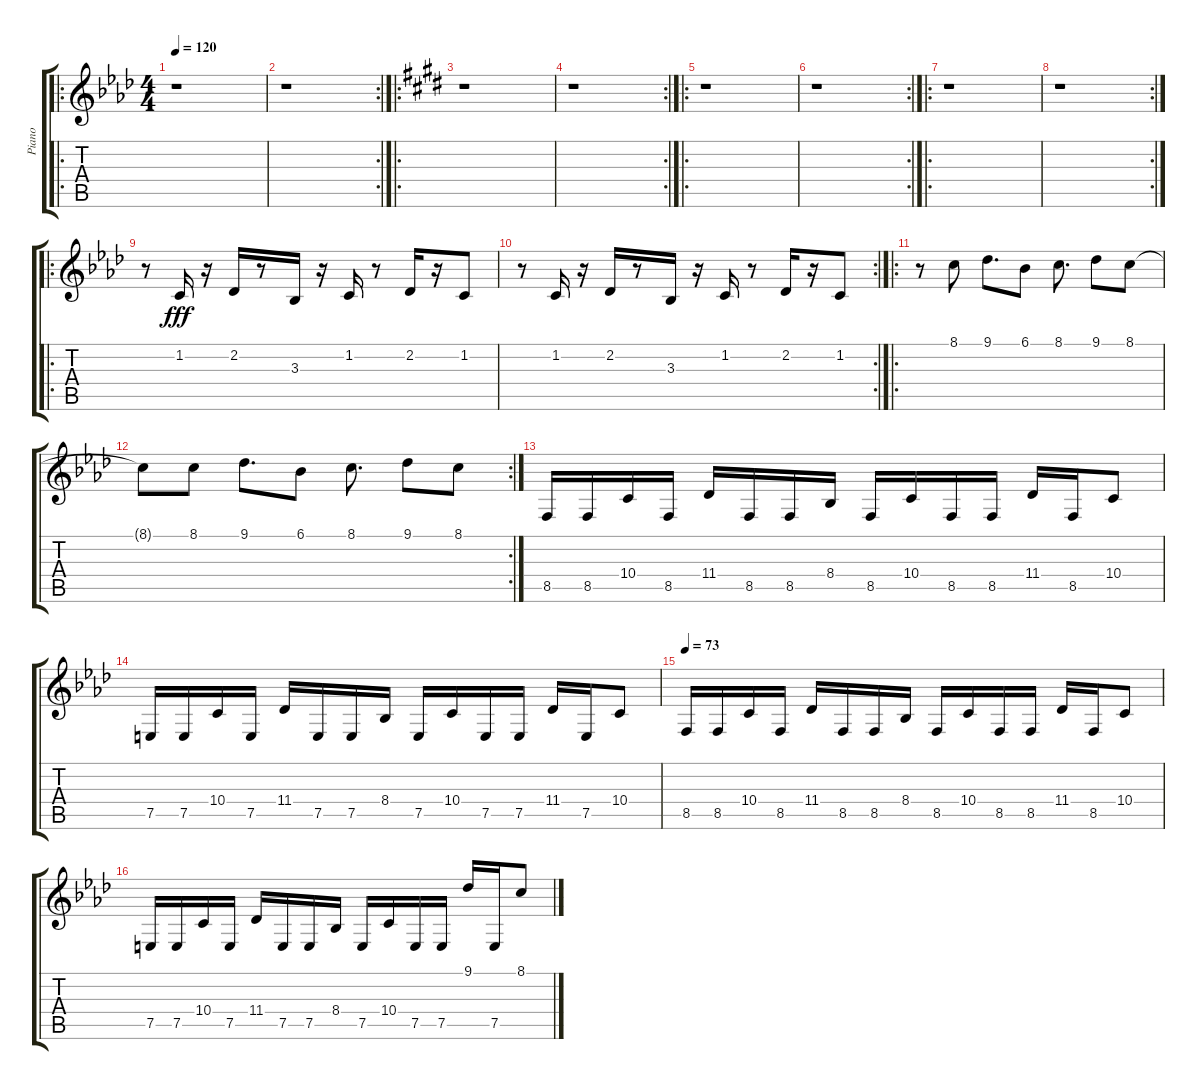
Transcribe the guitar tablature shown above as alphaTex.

\track ("Piano" "Piano") {instrument acousticgrandpiano}
\staff {score tabs}
\tuning (E4 B3 G3 D3 A2 E2) {hide}
\ro
\ts (4 4)
\tempo 120
\clef g2
\ks ab
r.1{dy f} |
\rc 2
r.1 |
\ro
\ks e
r.1 |
\rc 2
r.1 |
\ro
r.1 |
\rc 2
r.1 |
\ro
r.1 |
\rc 2
r.1 |
\ro
\ks ab
r.8 1.2.16{dy fff} r.16 2.2.16 r.8 3.3.16 r.16 1.2.16 r.8 2.2.16 r.16 1.2.8 |
\rc 2
r.8 1.2.16 r.16 2.2.16 r.8 3.3.16 r.16 1.2.16 r.8 2.2.16 r.16 1.2.8 |
\ro
r.8 8.1.8 9.1.8{d} 6.1.8 8.1.8{d} 9.1.8 8.1.8 |
\rc 2
8.1{t}.8 8.1.8 9.1.8{d} 6.1.8 8.1.8{d} 9.1.8 8.1.8 |
8.5.16 8.5.16 10.4.16 8.5.16 11.4.16 8.5.16 8.5.16 8.4.16 8.5.16 10.4.16 8.5.16 8.5.16 11.4.16 8.5.16 10.4.8 |
7.5.16 7.5.16 10.4.16 7.5.16 11.4.16 7.5.16 7.5.16 8.4.16 7.5.16 10.4.16 7.5.16 7.5.16 11.4.16 7.5.16 10.4.8 |
\tempo 73
8.5.16 8.5.16 10.4.16 8.5.16 11.4.16 8.5.16 8.5.16 8.4.16 8.5.16 10.4.16 8.5.16 8.5.16 11.4.16 8.5.16 10.4.8 |
7.5.16 7.5.16 10.4.16 7.5.16 11.4.16 7.5.16 7.5.16 8.4.16 7.5.16 10.4.16 7.5.16 7.5.16 9.1.16 7.5.16 8.1.8
